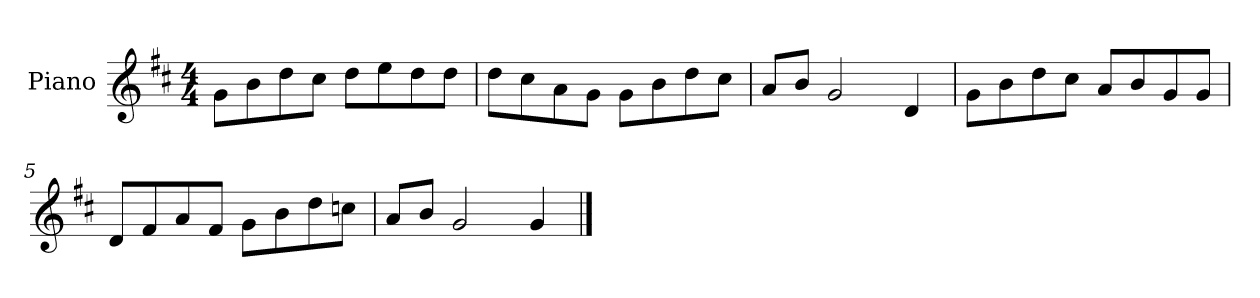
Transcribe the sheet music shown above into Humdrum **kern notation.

**kern
*part1
*staff1
*I"Piano
*I'P-no
*clefG2
*k[f#c#]
*M4/4
*MM90
=1
8g\L
8b\
8dd\
8cc#\J
8dd\L
8ee\
8dd\
8dd\J
=2
8dd\L
8cc#\
8a\
8g\J
8g\L
8b\
8dd\
8cc#\J
=3
8a/L
8b/J
2g/
4d/
=4
8g\L
8b\
8dd\
8cc#\J
8a/L
8b/
8g/
8g/J
=5
8d/L
8f#/
8a/
8f#/J
8g\L
8b\
8dd\
8ccn\J
!!LO:LB:g=z
=6
8a/L
8b/J
2g/
4g/
==
*-
